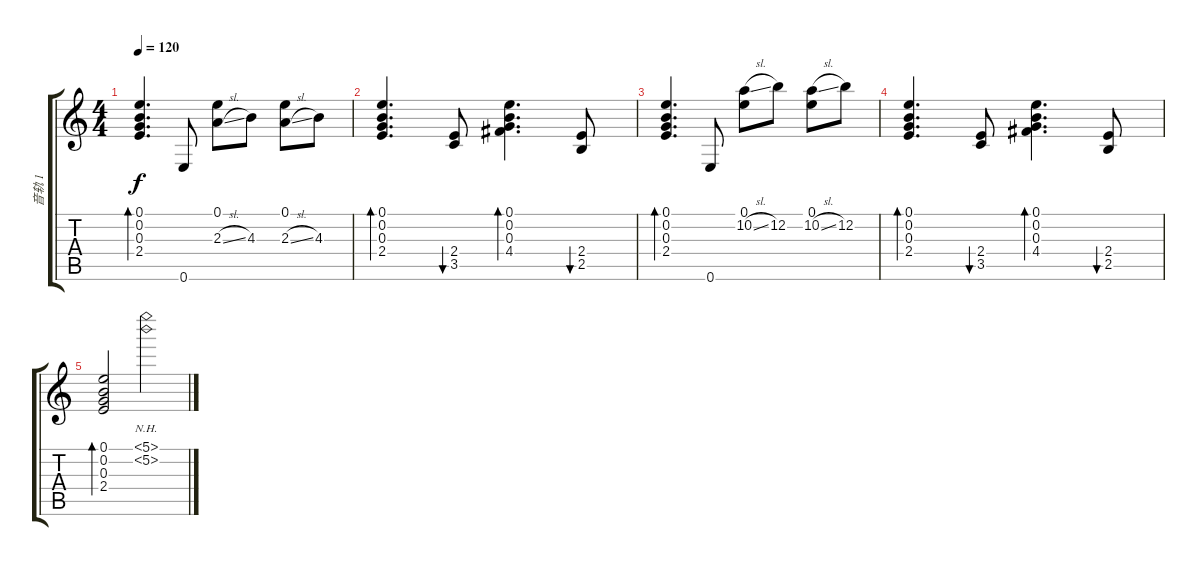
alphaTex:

\track ("音轨 1" "音轨 1") {instrument acousticguitarsteel}
\staff {score tabs}
\tuning (E4 B3 G3 D3 A2 E2) {hide}
\ts (4 4)
\tempo 120
\clef g2
\ks c
(0.1 0.2 0.3 2.4).4{d bd 480 dy f} 0.6.8 (0.1 2.3{sl}).8 4.3.8 (0.1 2.3{sl}).8 4.3.8 |
(0.1 0.2 0.3 2.4).4{d bd 240} (2.4 3.5).8{bu 60} (0.1 0.2 0.3 4.4).4{d bd 60} (2.4 2.5).8{bu 60} |
(0.1 0.2 0.3 2.4).4{d bd 480} 0.6.8 (0.1 10.2{sl}).8 12.2.8 (0.1 10.2{sl}).8 12.2.8 |
(0.1 0.2 0.3 2.4).4{d bd 240} (2.4 3.5).8{bu 60} (0.1 0.2 0.3 4.4).4{d bd 60} (2.4 2.5).8{bu 60} |
(0.1 0.2 0.3 2.4).2{bd 480} (5.1{nh} 5.2{nh}).2
